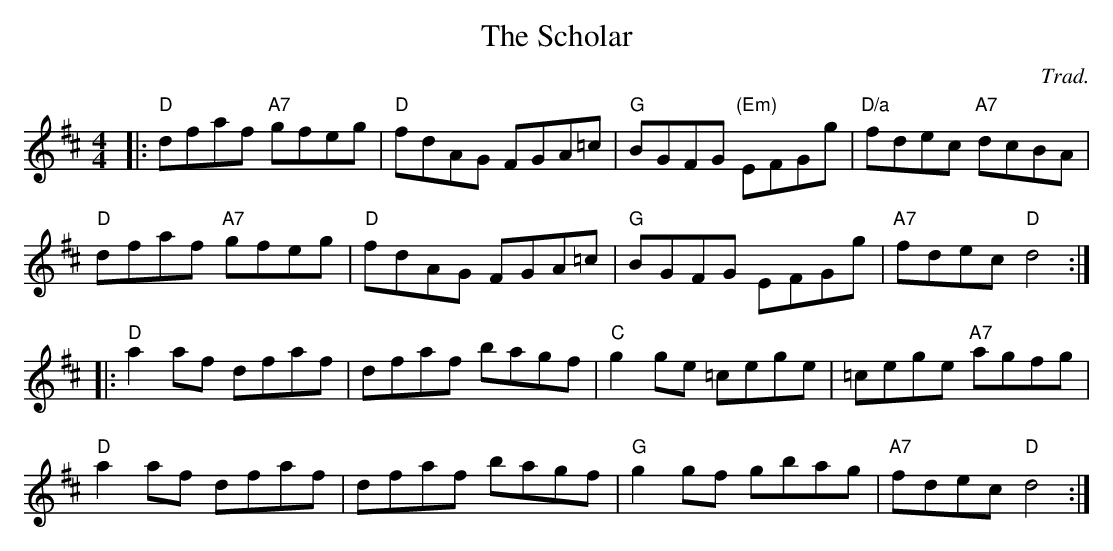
X:1
T: Scholar, The
C: Trad.
M: 4/4
L: 1/8
K: Dmaj
|:"D"dfaf "A7"gfeg|"D"fdAG FGA=c|"G"BGFG "(Em)"EFGg|"D/a"fdec "A7"dcBA|
"D"dfaf "A7"gfeg|"D"fdAG FGA=c|"G"BGFG EFGg|"A7"fdec "D"d4:|
|:"D"a2af dfaf|dfaf bagf|"C"g2ge =cege|=cege "A7"agfg|
"D"a2af dfaf|dfaf bagf|"G"g2gf gbag|"A7"fdec "D"d4:|
